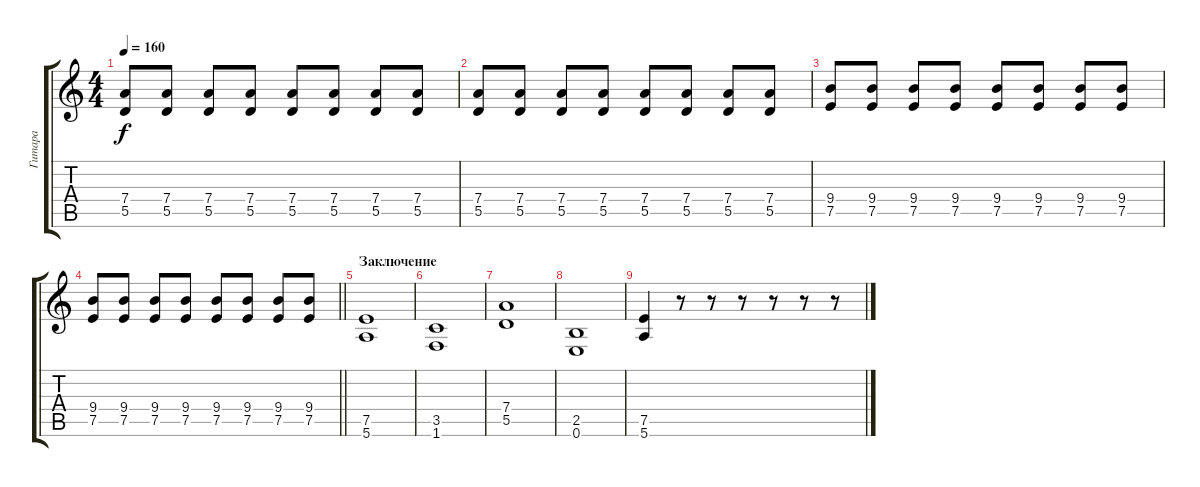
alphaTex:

\track ("Гитара" "Гитара") {instrument distortionguitar}
\staff {score tabs}
\tuning (E4 B3 G3 D3 A2 E2) {hide}
\ts (4 4)
\tempo 160
\clef g2
\ks c
(7.4 5.5).8{dy f} (7.4 5.5).8 (7.4 5.5).8 (7.4 5.5).8 (7.4 5.5).8 (7.4 5.5).8 (7.4 5.5).8 (7.4 5.5).8 |
(7.4 5.5).8 (7.4 5.5).8 (7.4 5.5).8 (7.4 5.5).8 (7.4 5.5).8 (7.4 5.5).8 (7.4 5.5).8 (7.4 5.5).8 |
(9.4 7.5).8 (9.4 7.5).8 (9.4 7.5).8 (9.4 7.5).8 (9.4 7.5).8 (9.4 7.5).8 (9.4 7.5).8 (9.4 7.5).8 |
\barLineRight lightlight
(9.4 7.5).8 (9.4 7.5).8 (9.4 7.5).8 (9.4 7.5).8 (9.4 7.5).8 (9.4 7.5).8 (9.4 7.5).8 (9.4 7.5).8 |
\section ("" "Заключение")
(7.5 5.6).1 |
(3.5 1.6).1 |
(7.4 5.5).1 |
(2.5 0.6).1 |
(7.5 5.6).4 r.8 r.8 r.8 r.8 r.8 r.8
